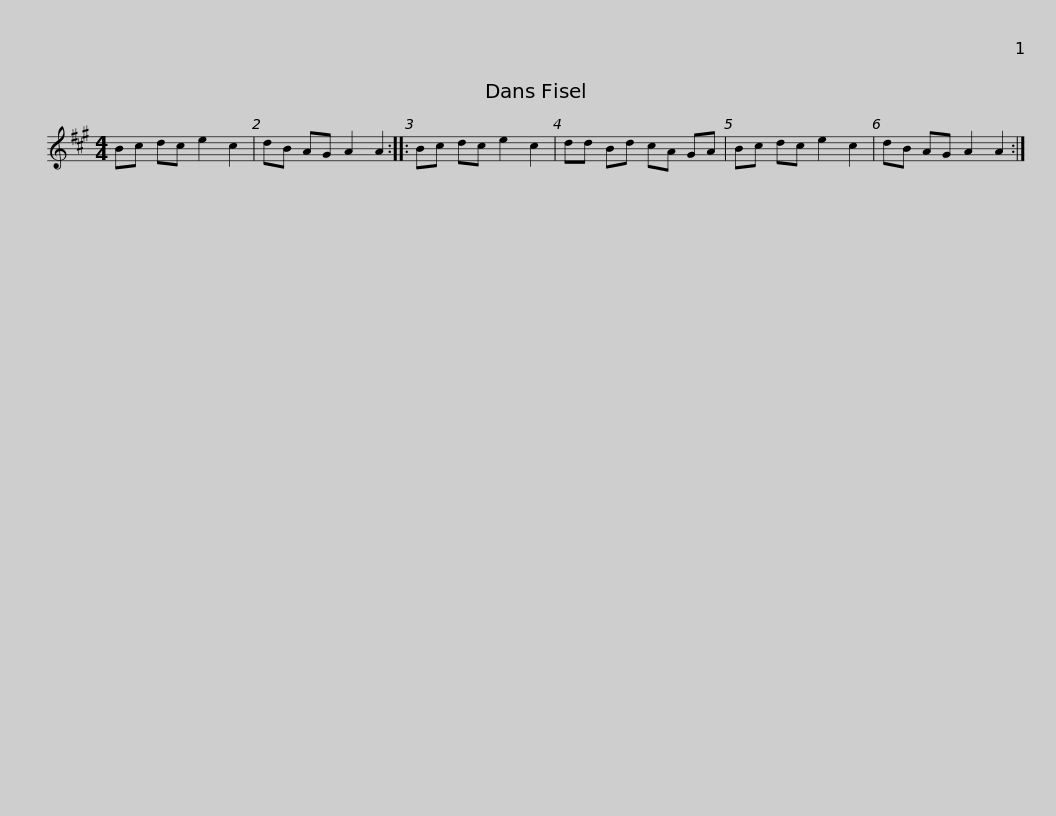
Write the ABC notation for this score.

X:1
L:1/8
M:4/4
I:linebreak $
K:A
V:1 treble
V:1
 Bc dc e2 c2 | dB AG A2 A2 :: Bc dc e2 c2 | dd Bd cA GA | Bc dc e2 c2 | %5
 dB AG A2 A2 :| %6
